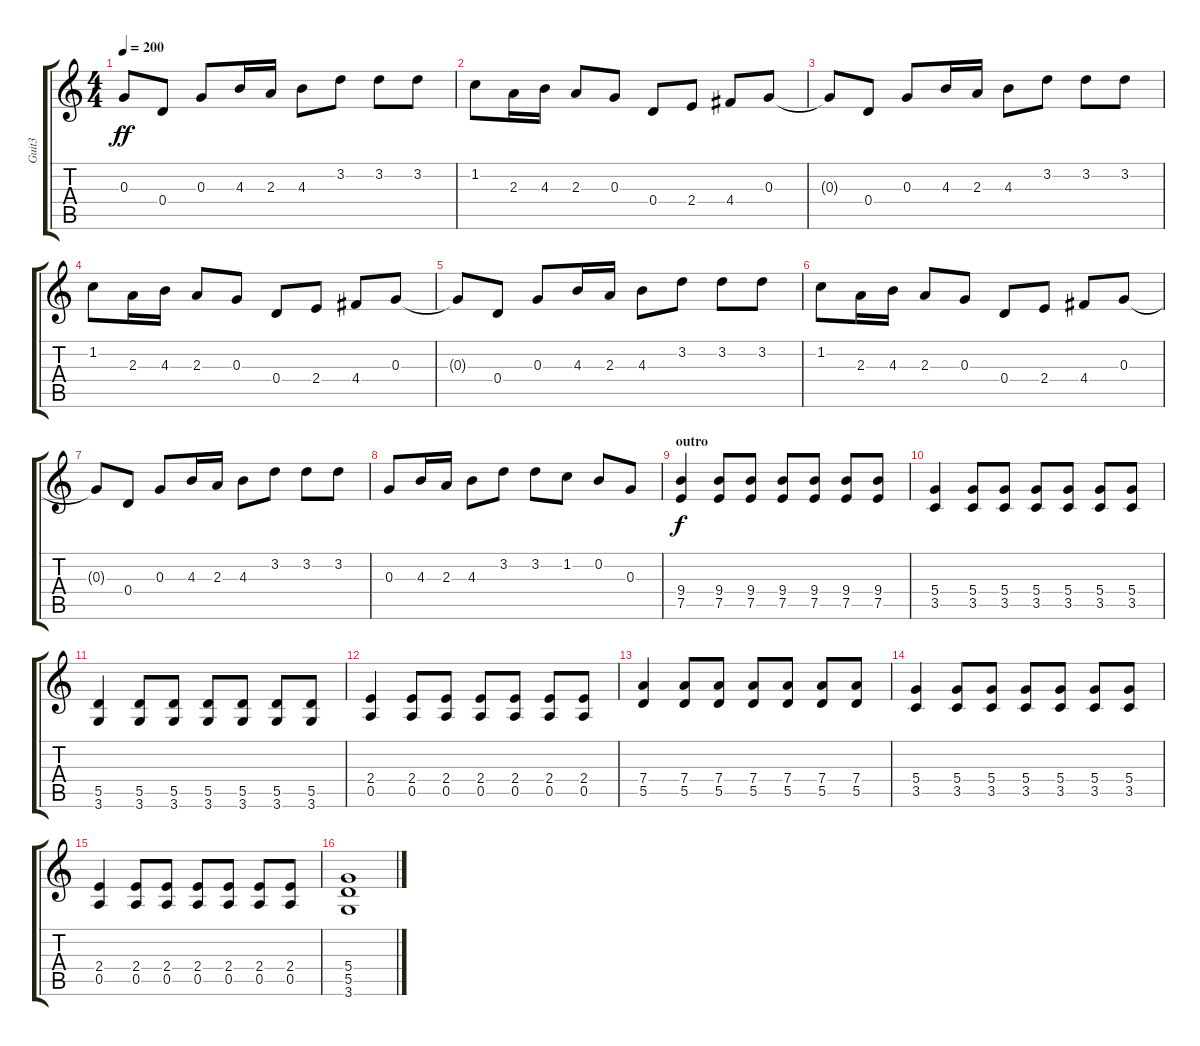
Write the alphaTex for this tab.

\track ("Guit3" "Guit3") {instrument overdrivenguitar}
\staff {score tabs}
\tuning (E4 B3 G3 D3 A2 E2) {hide}
\ts (4 4)
\tempo 200
\clef g2
\ks c
0.3{t}.8{dy ff} 0.4.8 0.3.8 4.3.16 2.3.16 4.3.8 3.2.8 3.2.8 3.2.8 |
1.2.8 2.3.16 4.3.16 2.3.8 0.3.8 0.4.8 2.4.8 4.4.8 0.3.8 |
0.3{t}.8 0.4.8 0.3.8 4.3.16 2.3.16 4.3.8 3.2.8 3.2.8 3.2.8 |
1.2.8 2.3.16 4.3.16 2.3.8 0.3.8 0.4.8 2.4.8 4.4.8 0.3.8 |
0.3{t}.8 0.4.8 0.3.8 4.3.16 2.3.16 4.3.8 3.2.8 3.2.8 3.2.8 |
1.2.8 2.3.16 4.3.16 2.3.8 0.3.8 0.4.8 2.4.8 4.4.8 0.3.8 |
0.3{t}.8 0.4.8 0.3.8 4.3.16 2.3.16 4.3.8 3.2.8 3.2.8 3.2.8 |
0.3.8 4.3.16 2.3.16 4.3.8 3.2.8 3.2.8 1.2.8 0.2.8 0.3.8 |
\section ("" "outro")
(9.4 7.5).4{dy f} (9.4 7.5).8 (9.4 7.5).8 (9.4 7.5).8 (9.4 7.5).8 (9.4 7.5).8 (9.4 7.5).8 |
(5.4 3.5).4 (5.4 3.5).8 (5.4 3.5).8 (5.4 3.5).8 (5.4 3.5).8 (5.4 3.5).8 (5.4 3.5).8 |
(5.5 3.6).4 (5.5 3.6).8 (5.5 3.6).8 (5.5 3.6).8 (5.5 3.6).8 (5.5 3.6).8 (5.5 3.6).8 |
(2.4 0.5).4 (2.4 0.5).8 (2.4 0.5).8 (2.4 0.5).8 (2.4 0.5).8 (2.4 0.5).8 (2.4 0.5).8 |
(7.4 5.5).4 (7.4 5.5).8 (7.4 5.5).8 (7.4 5.5).8 (7.4 5.5).8 (7.4 5.5).8 (7.4 5.5).8 |
(5.4 3.5).4 (5.4 3.5).8 (5.4 3.5).8 (5.4 3.5).8 (5.4 3.5).8 (5.4 3.5).8 (5.4 3.5).8 |
(2.4 0.5).4 (2.4 0.5).8 (2.4 0.5).8 (2.4 0.5).8 (2.4 0.5).8 (2.4 0.5).8 (2.4 0.5).8 |
(5.4 5.5 3.6).1
